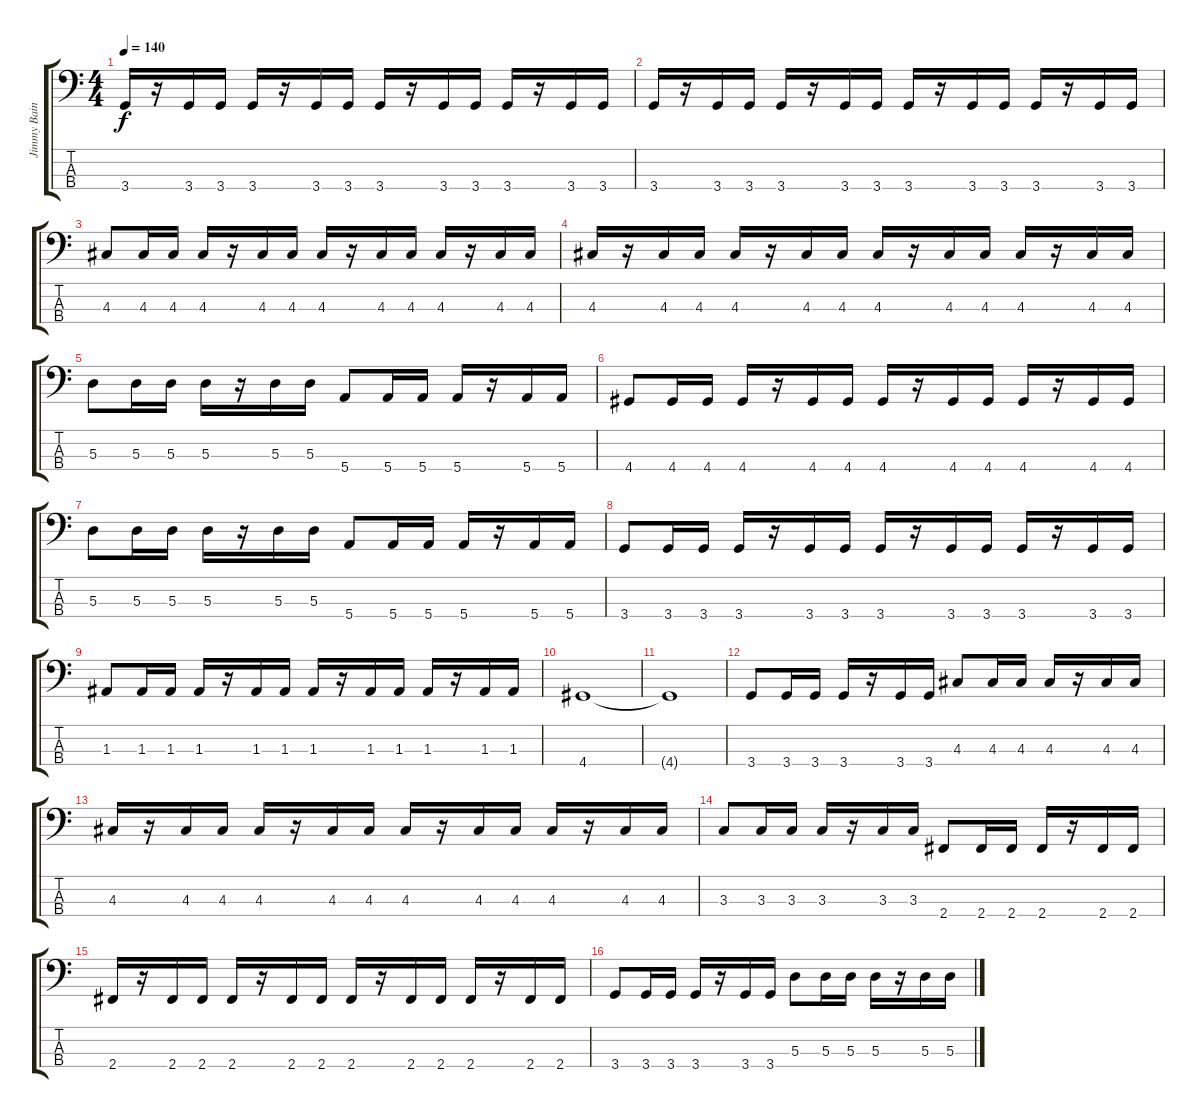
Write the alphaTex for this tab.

\track ("Jimmy Bain" "Jimmy Bain") {instrument electricbasspick}
\staff {score tabs}
\tuning (G2 D2 A1 E1) {hide}
\ts (4 4)
\tempo 140
\clef f4
\ks c
3.4.16{dy f} r.16 3.4.16 3.4.16 3.4.16 r.16 3.4.16 3.4.16 3.4.16 r.16 3.4.16 3.4.16 3.4.16 r.16 3.4.16 3.4.16 |
3.4.16 r.16 3.4.16 3.4.16 3.4.16 r.16 3.4.16 3.4.16 3.4.16 r.16 3.4.16 3.4.16 3.4.16 r.16 3.4.16 3.4.16 |
4.3.8 4.3.16 4.3.16 4.3.16 r.16 4.3.16 4.3.16 4.3.16 r.16 4.3.16 4.3.16 4.3.16 r.16 4.3.16 4.3.16 |
4.3.16 r.16 4.3.16 4.3.16 4.3.16 r.16 4.3.16 4.3.16 4.3.16 r.16 4.3.16 4.3.16 4.3.16 r.16 4.3.16 4.3.16 |
5.3.8 5.3.16 5.3.16 5.3.16 r.16 5.3.16 5.3.16 5.4.8 5.4.16 5.4.16 5.4.16 r.16 5.4.16 5.4.16 |
4.4.8 4.4.16 4.4.16 4.4.16 r.16 4.4.16 4.4.16 4.4.16 r.16 4.4.16 4.4.16 4.4.16 r.16 4.4.16 4.4.16 |
5.3.8 5.3.16 5.3.16 5.3.16 r.16 5.3.16 5.3.16 5.4.8 5.4.16 5.4.16 5.4.16 r.16 5.4.16 5.4.16 |
3.4.8 3.4.16 3.4.16 3.4.16 r.16 3.4.16 3.4.16 3.4.16 r.16 3.4.16 3.4.16 3.4.16 r.16 3.4.16 3.4.16 |
1.3.8 1.3.16 1.3.16 1.3.16 r.16 1.3.16 1.3.16 1.3.16 r.16 1.3.16 1.3.16 1.3.16 r.16 1.3.16 1.3.16 |
4.4.1 |
4.4{t}.1 |
3.4.8 3.4.16 3.4.16 3.4.16 r.16 3.4.16 3.4.16 4.3.8 4.3.16 4.3.16 4.3.16 r.16 4.3.16 4.3.16 |
4.3.16 r.16 4.3.16 4.3.16 4.3.16 r.16 4.3.16 4.3.16 4.3.16 r.16 4.3.16 4.3.16 4.3.16 r.16 4.3.16 4.3.16 |
3.3.8 3.3.16 3.3.16 3.3.16 r.16 3.3.16 3.3.16 2.4.8 2.4.16 2.4.16 2.4.16 r.16 2.4.16 2.4.16 |
2.4.16 r.16 2.4.16 2.4.16 2.4.16 r.16 2.4.16 2.4.16 2.4.16 r.16 2.4.16 2.4.16 2.4.16 r.16 2.4.16 2.4.16 |
3.4.8 3.4.16 3.4.16 3.4.16 r.16 3.4.16 3.4.16 5.3.8 5.3.16 5.3.16 5.3.16 r.16 5.3.16 5.3.16
